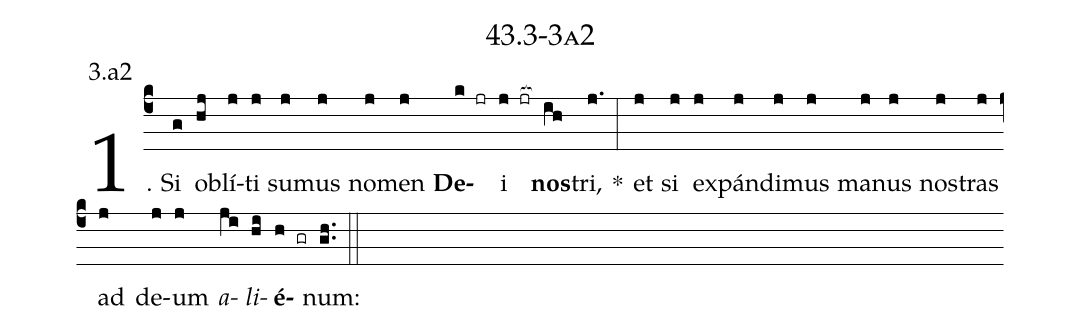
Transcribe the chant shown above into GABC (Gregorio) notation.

name: 43.3-3a2;
annotation: 3.a2;
%%
(c4)1. Si(g) ob(hj)lí(j)ti(j) su(j)mus(j) no(j)men(j) <b>De</b>(k jr)i(j jr[ocb:1{]) <b>nos</b>(ih[ocb:0}])tri,(j.) *(:) et(j) si(j) ex(j)pán(j)di(j)mus(j) ma(j)nus(j) nos(j)tras(j) ad(j) de(j)um(j) <i>a</i>(ji)<i>li</i>(hi)<b>é</b>(h gr)num:(gh..) (::)
